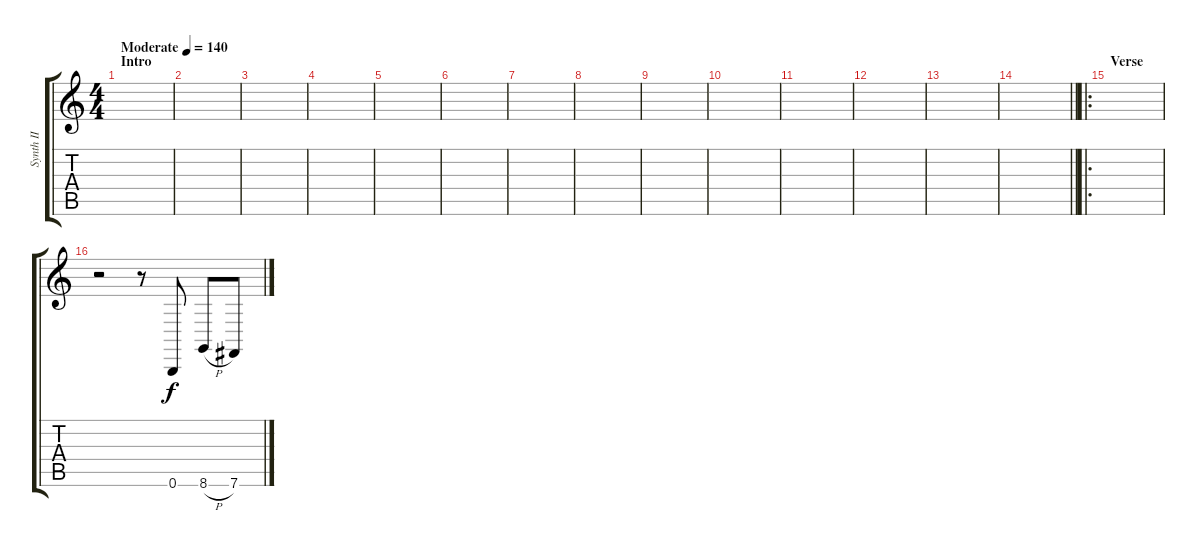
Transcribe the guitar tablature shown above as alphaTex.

\track ("Synth II" "Synth II") {instrument lead1square}
\staff {score tabs}
\tuning (Db4 Ab3 E3 B2 Gb2 B1) {hide}
\ts (4 4)
\section ("" "Intro")
\tempo (140 "Moderate")
\clef g2
\ks c
|
|
|
|
|
|
|
|
|
|
|
|
|
\barLineRight lightlight
|
\ro
\section ("" "Verse")
|
r.2 r.8 0.6.8 8.6{h}.8 7.6.8
